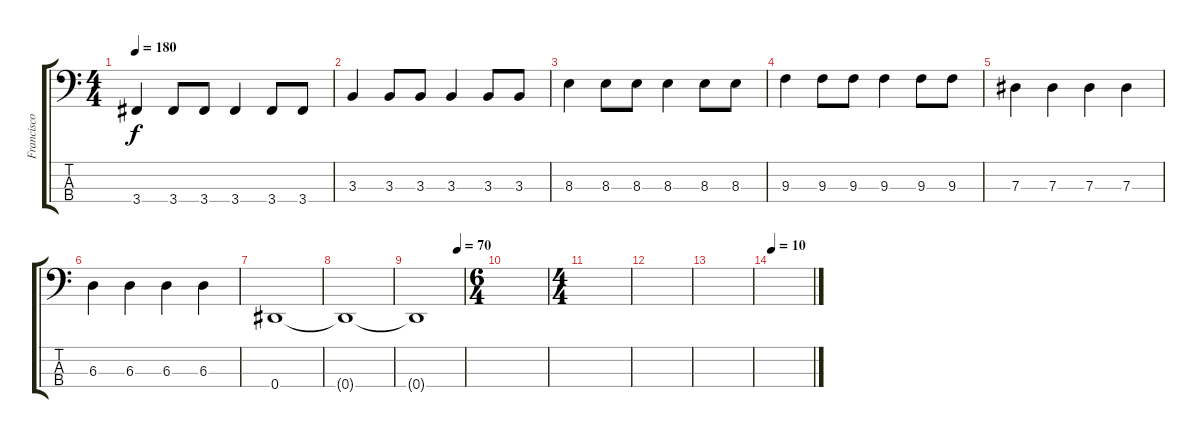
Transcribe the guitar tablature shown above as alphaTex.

\track ("Francisco Fidalgo" "Francisco ") {instrument electricbasspick}
\staff {score tabs}
\tuning (Gb2 Db2 Ab1 Eb1) {hide}
\ts (4 4)
\tempo 180
\clef f4
\ks c
3.4.4{dy f} 3.4.8 3.4.8 3.4.4 3.4.8 3.4.8 |
3.3.4 3.3.8 3.3.8 3.3.4 3.3.8 3.3.8 |
8.3.4 8.3.8 8.3.8 8.3.4 8.3.8 8.3.8 |
9.3.4 9.3.8 9.3.8 9.3.4 9.3.8 9.3.8 |
7.3.4 7.3.4 7.3.4 7.3.4 |
6.3.4 6.3.4 6.3.4 6.3.4 |
0.4.1 |
0.4{t}.1 |
\tempo (70 0.875)
0.4{t}.1 |
\ts (6 4)
|
\ts (4 4)
|
|
|
\tempo 10
